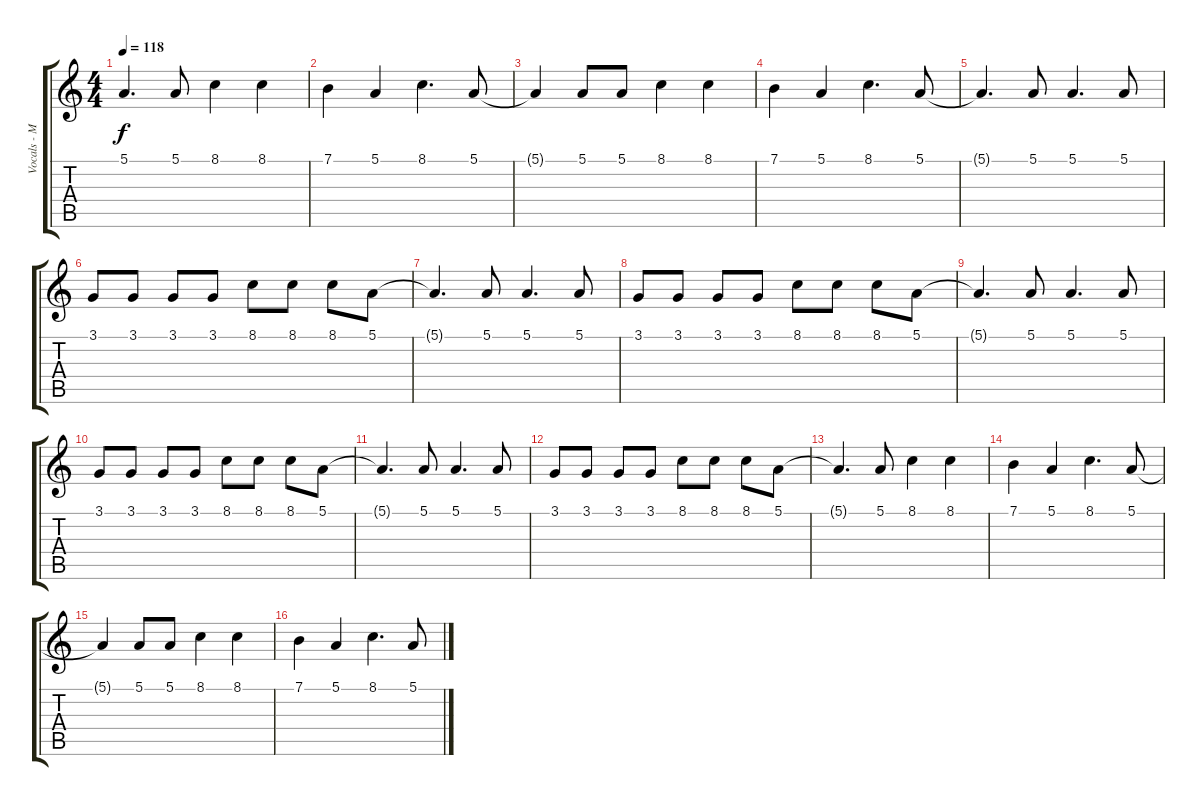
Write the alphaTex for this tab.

\track ("Vocals - Morrison" "Vocals - M") {instrument sopranosax}
\staff {score tabs}
\tuning (E4 B3 G3 D3 A2 E2) {hide}
\ts (4 4)
\tempo 118
\clef g2
\ks c
5.1{t}.4{d dy f} 5.1.8 8.1.4 8.1.4 |
7.1.4 5.1.4 8.1.4{d} 5.1.8 |
5.1{t}.4 5.1.8 5.1.8 8.1.4 8.1.4 |
7.1.4 5.1.4 8.1.4{d} 5.1.8 |
5.1{t}.4{d} 5.1.8 5.1.4{d} 5.1.8 |
3.1.8 3.1.8 3.1.8 3.1.8 8.1.8 8.1.8 8.1.8 5.1.8 |
5.1{t}.4{d} 5.1.8 5.1.4{d} 5.1.8 |
3.1.8 3.1.8 3.1.8 3.1.8 8.1.8 8.1.8 8.1.8 5.1.8 |
5.1{t}.4{d} 5.1.8 5.1.4{d} 5.1.8 |
3.1.8 3.1.8 3.1.8 3.1.8 8.1.8 8.1.8 8.1.8 5.1.8 |
5.1{t}.4{d} 5.1.8 5.1.4{d} 5.1.8 |
3.1.8 3.1.8 3.1.8 3.1.8 8.1.8 8.1.8 8.1.8 5.1.8 |
5.1{t}.4{d} 5.1.8 8.1.4 8.1.4 |
7.1.4 5.1.4 8.1.4{d} 5.1.8 |
5.1{t}.4 5.1.8 5.1.8 8.1.4 8.1.4 |
7.1.4 5.1.4 8.1.4{d} 5.1.8
